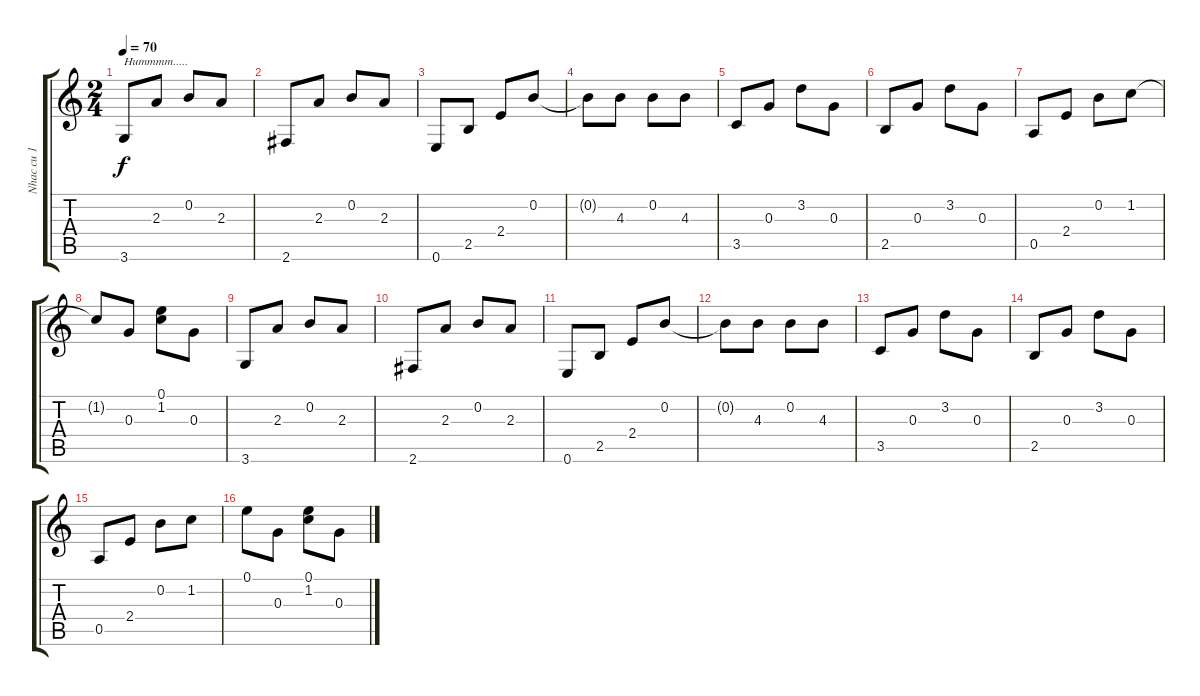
\track ("Nhac cu 1" "Nhac cu 1") {instrument acousticguitarsteel}
\staff {score tabs}
\tuning (E4 B3 G3 D3 A2 E2) {hide}
\ts (2 4)
\tempo 70
\clef g2
\ks c
3.6.8{txt "Hummmm....." dy f} 2.3.8 0.2.8 2.3.8 |
2.6.8 2.3.8 0.2.8 2.3.8 |
0.6.8 2.5.8 2.4.8 0.2.8 |
0.2{t}.8 4.3.8 0.2.8 4.3.8 |
3.5.8 0.3.8 3.2.8 0.3.8 |
2.5.8 0.3.8 3.2.8 0.3.8 |
0.5.8 2.4.8 0.2.8 1.2.8 |
1.2{t}.8 0.3.8 (0.1 1.2).8 0.3.8 |
3.6.8 2.3.8 0.2.8 2.3.8 |
2.6.8 2.3.8 0.2.8 2.3.8 |
0.6.8 2.5.8 2.4.8 0.2.8 |
0.2{t}.8 4.3.8 0.2.8 4.3.8 |
3.5.8 0.3.8 3.2.8 0.3.8 |
2.5.8 0.3.8 3.2.8 0.3.8 |
0.5.8 2.4.8 0.2.8 1.2.8 |
0.1.8 0.3.8 (0.1 1.2).8 0.3.8
